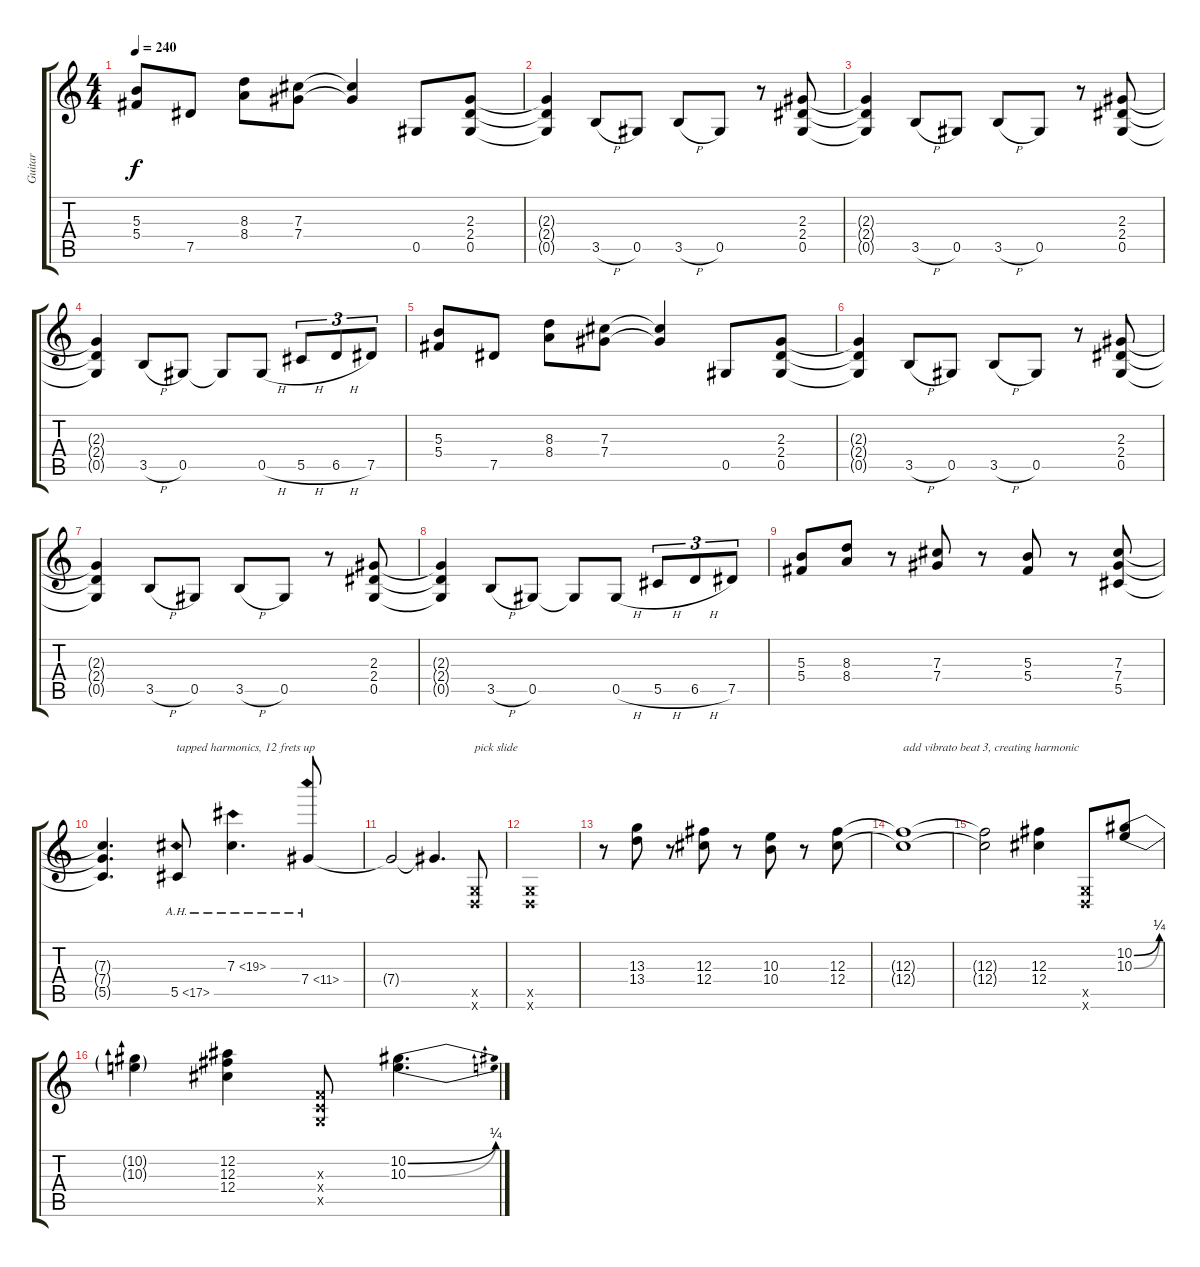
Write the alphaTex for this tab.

\track ("Guitar" "Guitar") {instrument distortionguitar}
\staff {score tabs}
\tuning (Eb4 Bb3 Gb3 Db3 Ab2 Eb2) {hide}
\ts (4 4)
\tempo 240
\clef g2
\ks c
(5.3 5.4).8{dy f} 7.5.8 (8.3 8.4).8 (7.3 7.4).8 (7.3{t} 7.4{t}).4 0.5.8 (2.3 2.4 0.5).8 |
(2.3{t} 2.4{t} 0.5{t}).4 3.5{h}.8 0.5.8 3.5{h}.8 0.5.8 r.8 (2.3 2.4 0.5).8 |
(2.3{t} 2.4{t} 0.5{t}).4 3.5{h}.8 0.5.8 3.5{h}.8 0.5.8 r.8 (2.3 2.4 0.5).8 |
(2.3{t} 2.4{t} 0.5{t}).4 3.5{h}.8 0.5.8 0.5{t}.8 0.5{h}.8 5.5{h}.8{tu (3 2)} 6.5{h}.8{tu (3 2)} 7.5.8{tu (3 2)} |
(5.3 5.4).8 7.5.8 (8.3 8.4).8 (7.3 7.4).8 (7.3{t} 7.4{t}).4 0.5.8 (2.3 2.4 0.5).8 |
(2.3{t} 2.4{t} 0.5{t}).4 3.5{h}.8 0.5.8 3.5{h}.8 0.5.8 r.8 (2.3 2.4 0.5).8 |
(2.3{t} 2.4{t} 0.5{t}).4 3.5{h}.8 0.5.8 3.5{h}.8 0.5.8 r.8 (2.3 2.4 0.5).8 |
(2.3{t} 2.4{t} 0.5{t}).4 3.5{h}.8 0.5.8 0.5{t}.8 0.5{h}.8 5.5{h}.8{tu (3 2)} 6.5{h}.8{tu (3 2)} 7.5.8{tu (3 2)} |
(5.3 5.4).8 (8.3 8.4).8 r.8 (7.3 7.4).8 r.8 (5.3 5.4).8 r.8 (7.3 7.4 5.5).8 |
(7.3{t} 7.4{t} 5.5{t}).4{d} 5.5{ah 12}.8{txt "tapped harmonics, 12 frets up"} 7.3{ah 12}.4{d} 7.4{ah 4}.8 |
7.4{t}.2 7.4{t}.4{d} (-1.5{x} -1.6{x}).8{txt "pick slide"} |
(-1.5{x} -1.6{x}).1 |
r.8 (13.3 13.4).8 r.8 (12.3 12.4).8 r.8 (10.3 10.4).8 r.8 (12.3 12.4).8 |
(12.3{t} 12.4{t}).1{txt "add vibrato beat 3, creating harmonic"} |
(12.3{t} 12.4{t}).2 (12.3 12.4).4 (-1.5{x} -1.6{x}).8 (10.2{be (bend 0 0 60 1)} 10.3{be (bend 0 0 60 1)}).8 |
(10.2{t} 10.3{t}).4 (12.2 12.3 12.4).4 (-1.3{x} -1.4{x} -1.5{x}).8 (10.2{be (bend 0 0 60 1)} 10.3{be (bend 0 0 60 1)}).4{d}
